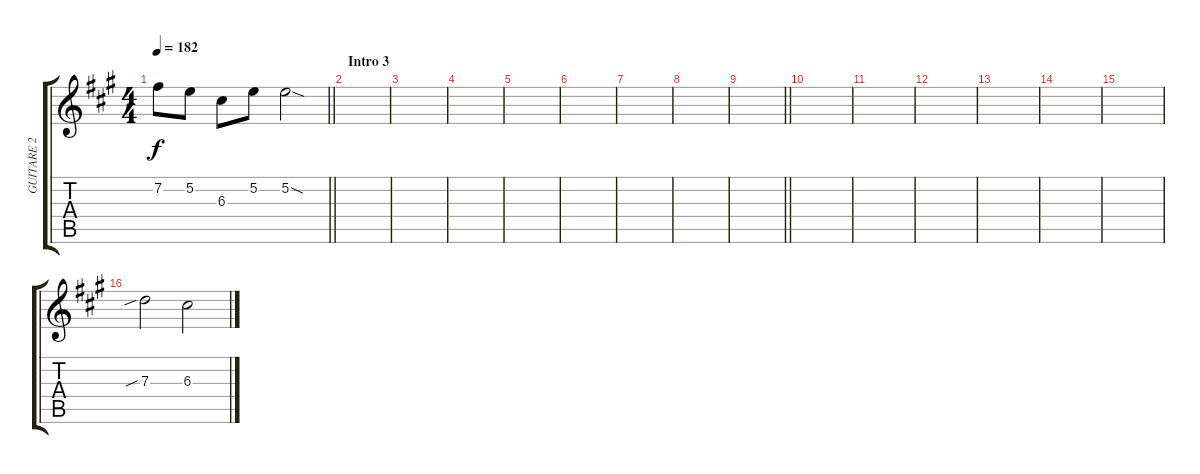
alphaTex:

\track ("GUITARE 2" "GUITARE 2") {instrument distortionguitar}
\staff {score tabs}
\tuning (E4 B3 G3 D3 A2 E2) {hide}
\ts (4 4)
\tempo 182
\clef g2
\barLineRight lightlight
\ks a
7.2{t}.8{dy f} 5.2.8 6.3.8 5.2.8 5.2{sod}.2 |
\section ("" "Intro 3")
|
|
|
|
|
|
|
\barLineRight lightlight
|
|
|
|
|
|
|
7.3{sib}.2{volume 12} 6.3.2
